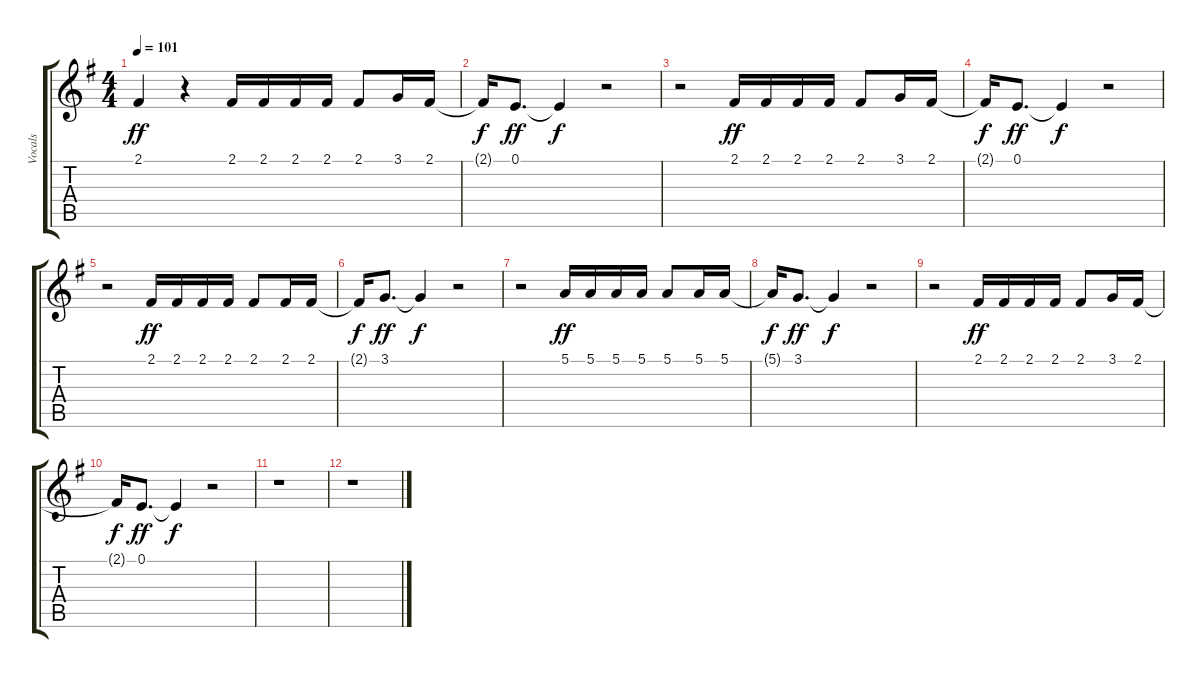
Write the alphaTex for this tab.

\track ("Vocals " "Vocals ") {instrument altosax}
\staff {score tabs}
\tuning (E4 B3 G3 D3 A2 E2) {hide}
\ts (4 4)
\tempo 101
\clef g2
\ks eminor
2.1.4{dy ff} r.4 2.1.16 2.1.16 2.1.16 2.1.16 2.1.8 3.1.16 2.1.16 |
2.1{t}.16{dy f} 0.1.8{d dy ff} 0.1{t}.4{dy f} r.2 |
r.2 2.1.16{dy ff} 2.1.16 2.1.16 2.1.16 2.1.8 3.1.16 2.1.16 |
2.1{t}.16{dy f} 0.1.8{d dy ff} 0.1{t}.4{dy f} r.2 |
r.2 2.1.16{dy ff} 2.1.16 2.1.16 2.1.16 2.1.8 2.1.16 2.1.16 |
2.1{t}.16{dy f} 3.1.8{d dy ff} 3.1{t}.4{dy f} r.2 |
r.2 5.1.16{dy ff} 5.1.16 5.1.16 5.1.16 5.1.8 5.1.16 5.1.16 |
5.1{t}.16{dy f} 3.1.8{d dy ff} 3.1{t}.4{dy f} r.2 |
r.2 2.1.16{dy ff} 2.1.16 2.1.16 2.1.16 2.1.8 3.1.16 2.1.16 |
2.1{t}.16{dy f} 0.1.8{d dy ff} 0.1{t}.4{dy f} r.2 |
r.1 |
r.1
